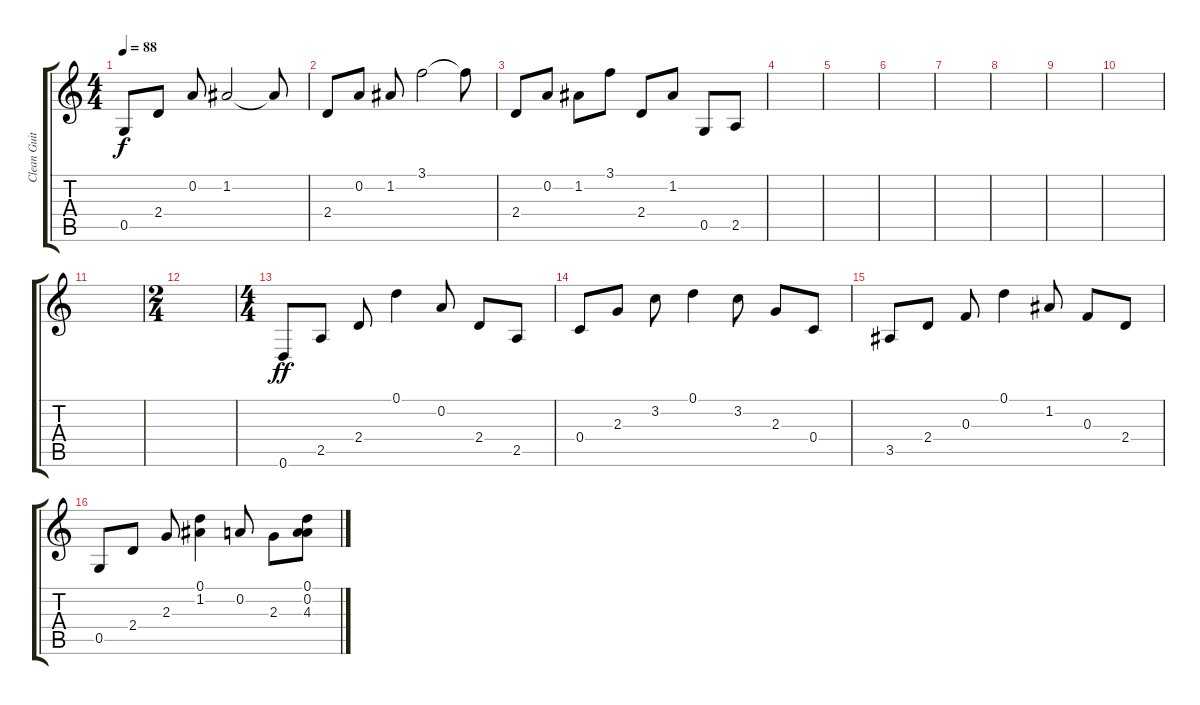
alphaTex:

\track ("Clean Guitar" "Clean Guit") {instrument electricguitarclean}
\staff {score tabs}
\tuning (D4 A3 F3 C3 G2 D2) {hide}
\ts (4 4)
\tempo 88
\clef g2
\ks c
0.5.8{dy f} 2.4.8 0.2.8 1.2.2 1.2{t}.8 |
2.4.8 0.2.8 1.2.8 3.1.2 3.1{t}.8 |
2.4.8 0.2.8 1.2.8 3.1.8 2.4.8 1.2.8 0.5.8 2.5.8 |
|
|
|
|
|
|
|
|
\ts (2 4)
|
\ts (4 4)
0.6.8{dy ff} 2.5.8 2.4.8 0.1.4 0.2.8 2.4.8 2.5.8 |
0.4.8 2.3.8 3.2.8 0.1.4 3.2.8 2.3.8 0.4.8 |
3.5.8 2.4.8 0.3.8 0.1.4 1.2.8 0.3.8 2.4.8 |
0.5.8 2.4.8 2.3.8 (0.1 1.2).4 0.2.8 2.3.8 (0.1 0.2 4.3).8
